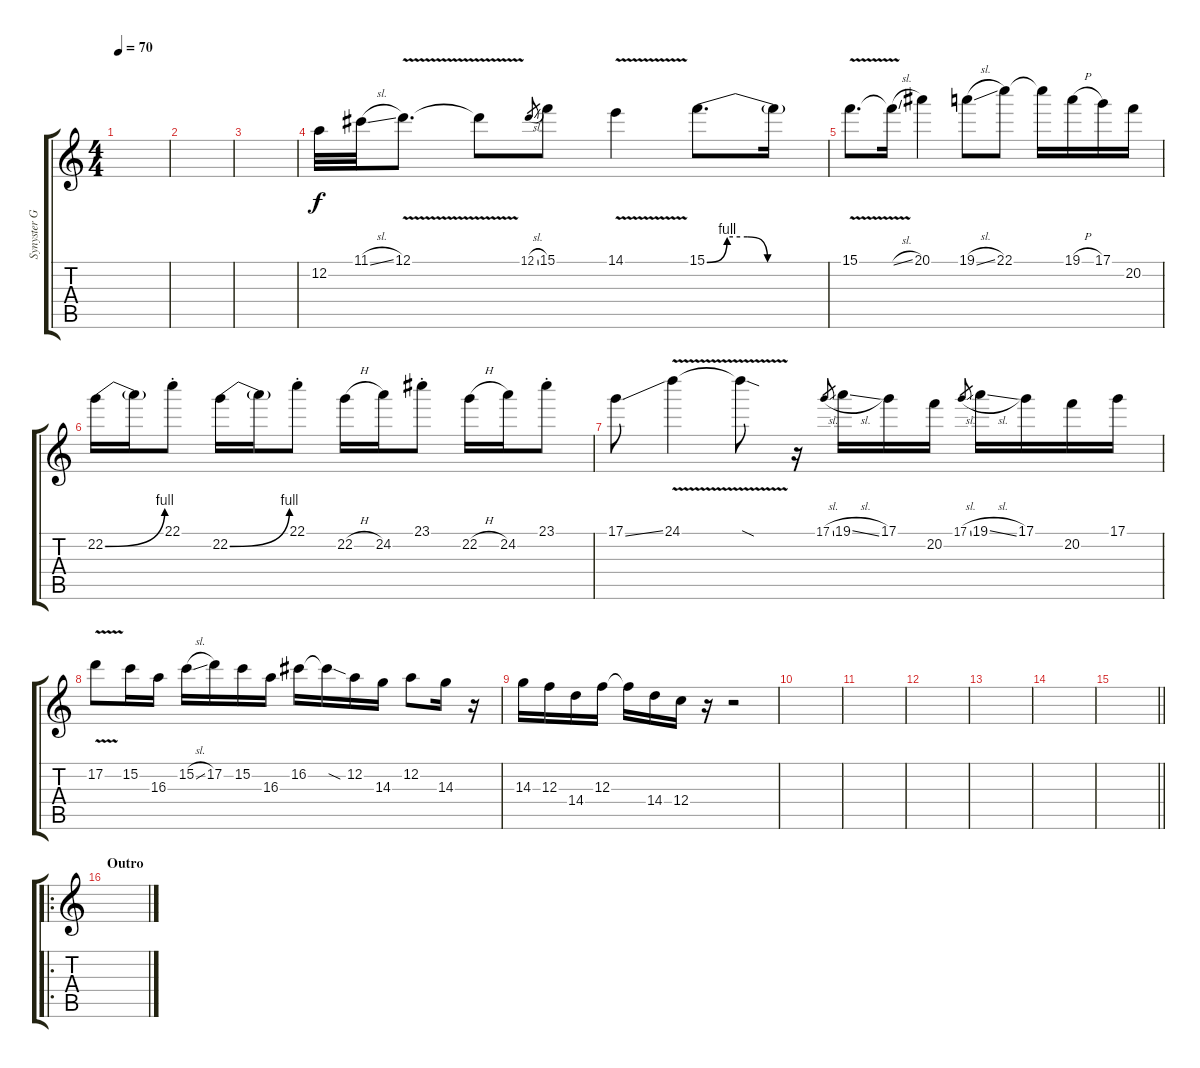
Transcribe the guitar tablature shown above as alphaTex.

\track ("Synyster Gates | Gtr. 3 - 1step down" "Synyster G") {instrument overdrivenguitar}
\staff {score tabs}
\tuning (D4 A3 F3 C3 G2 D2) {hide}
\ts (4 4)
\tempo 70
\clef g2
\ks c
|
|
|
12.2.32 11.1{sl}.32 12.1{v}.8{d} 12.1{t}.8 12.1{sl}.8{gr} 15.1.8 14.1{v}.4 15.1{be (custom 0 0 10 4 20 4 30 0 60 0)}.8{d} 15.1{t}.16 |
15.1{v}.8{d} 15.1{sl t}.16 20.1.4 19.1{sl}.8 22.1.8 22.1{t}.16 19.1{h}.16 17.1.16 20.2.16 |
22.2{be (bend 0 0 60 4)}.16 22.2{t}.16 22.1{st}.8 22.2{be (bend 0 0 60 4)}.16 22.2{t}.16 22.1{st}.8 22.2{h}.16 24.2.16 23.1{st}.8 22.2{h}.16 24.2.16 23.1{st}.8 |
17.1{ss}.8 24.1{v}.4 24.1{sod t}.8 r.16 17.1{sl}.8{gr} 19.1{sl}.16 17.1.16 20.2.16 17.1{sl}.8{gr} 19.1{sl}.16 17.1.16 20.2.16 17.1.16 |
17.2{v}.8 15.2.16 16.3.16 15.2{sl}.16 17.2.16 15.2.16 16.3.16 16.2.16 16.2{sod t}.16 12.2.16 14.3.16 12.2.8 14.3.16 r.16 |
14.3.16 12.3.16 14.4.16 12.3.16 12.3{t}.16 14.4.16 12.4.16 r.16 r.2 |
|
|
|
|
|
\barLineRight lightlight
|
\ro
\section ("" "Outro")
